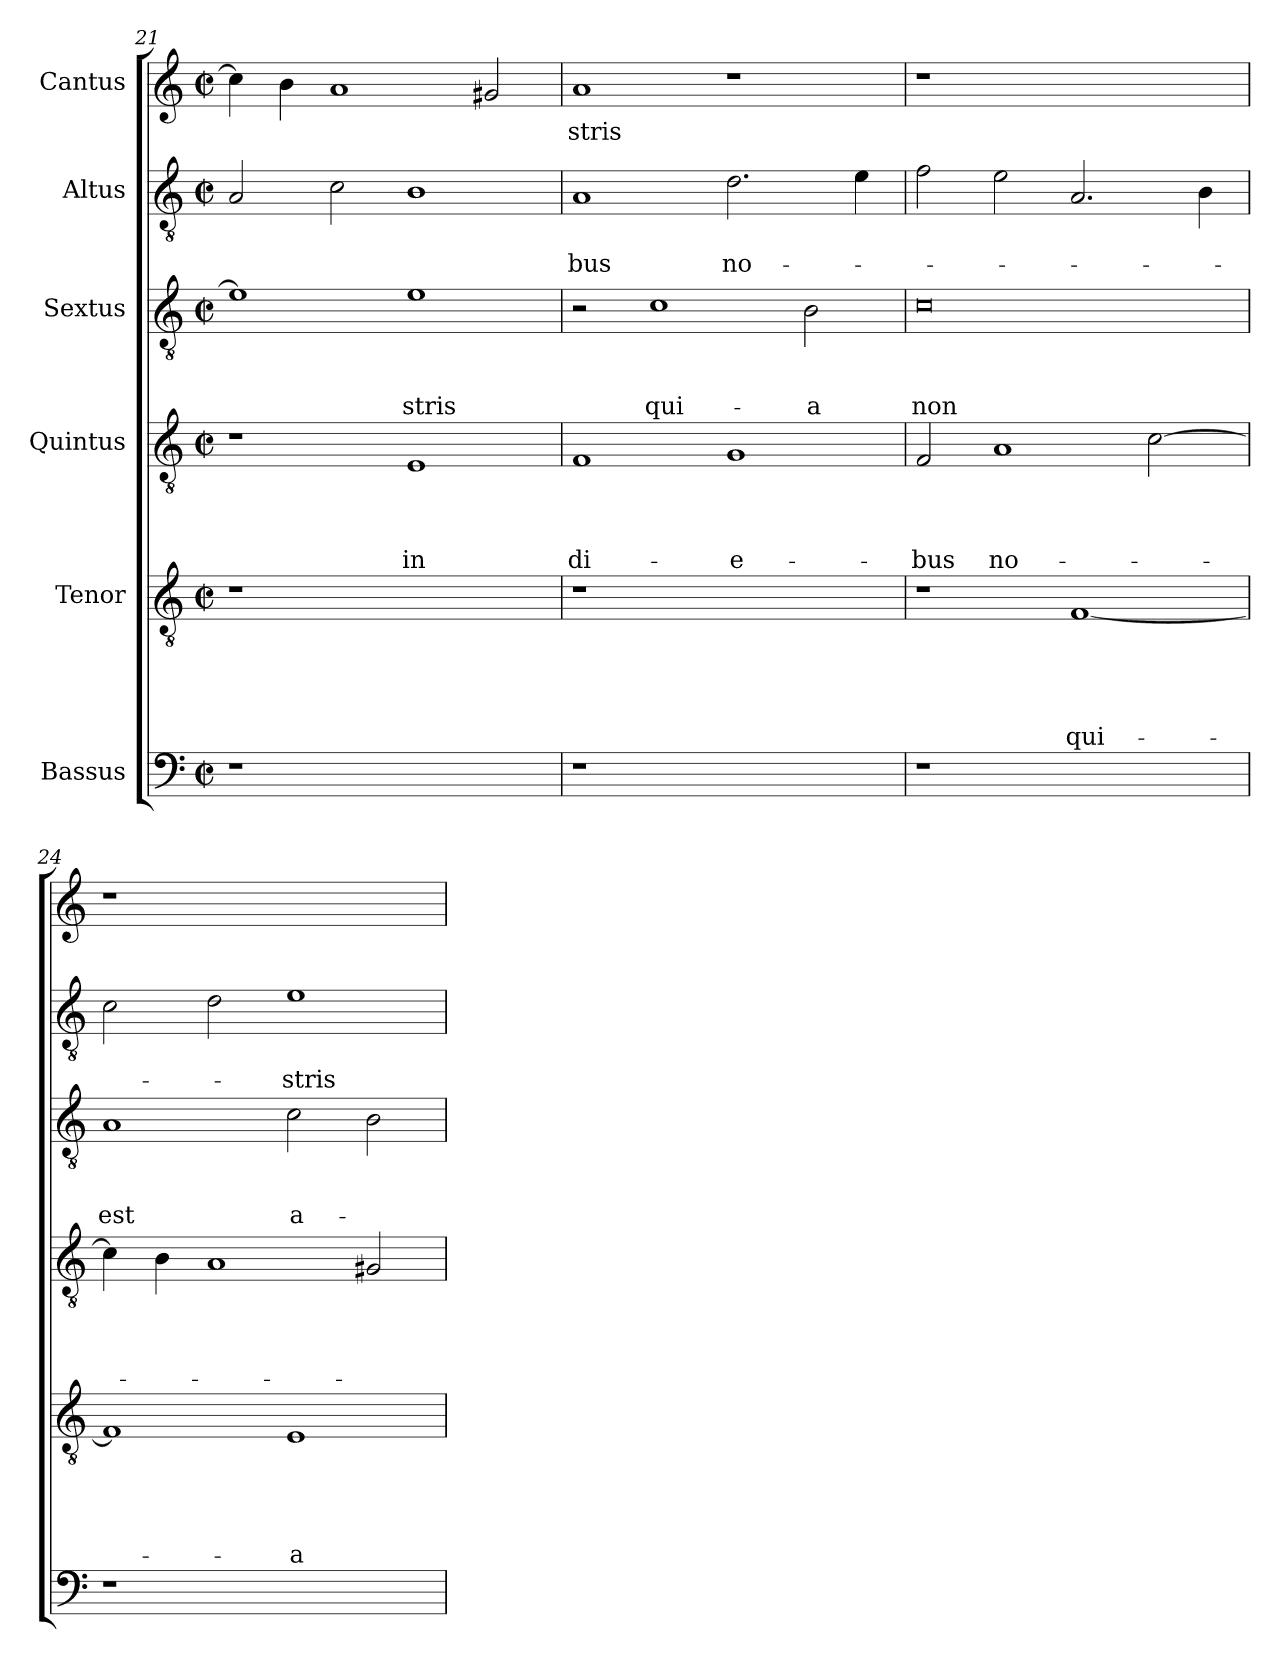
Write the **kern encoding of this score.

**kern	**kern	**text	**text	**text	**text	**text	**kern	**text	**text	**text	**text	**kern	**text	**text	**text	**kern	**text	**text	**kern	**text
*part6	*part5	*part5	*part5	*part5	*part5	*part5	*part4	*part4	*part4	*part4	*part4	*part3	*part3	*part3	*part3	*part2	*part2	*part2	*part1	*part1
*staff6	*staff5	*staff5	*staff5	*staff5	*staff5	*staff5	*staff4	*staff4	*staff4	*staff4	*staff4	*staff3	*staff3	*staff3	*staff3	*staff2	*staff2	*staff2	*staff1	*staff1
*I"Bassus	*I"Tenor	*	*	*	*	*	*I"Quintus	*	*	*	*	*I"Sextus	*	*	*	*I"Altus	*	*	*I"Cantus	*
!!LO:PB:g=z
*clefF4	*clefGv2	*	*	*	*	*	*clefGv2	*	*	*	*	*clefGv2	*	*	*	*clefGv2	*	*	*clefG2	*
*k[]	*k[]	*	*	*	*	*	*k[]	*	*	*	*	*k[]	*	*	*	*k[]	*	*	*k[]	*
*C:	*C:	*	*	*	*	*	*C:	*	*	*	*	*C:	*	*	*	*C:	*	*	*C:	*
*M2/2	*M2/2	*	*	*	*	*	*M2/2	*	*	*	*	*M2/2	*	*	*	*M2/2	*	*	*M2/2	*
*met(c|)	*met(c|)	*	*	*	*	*	*met(c|)	*	*	*	*	*met(c|)	*	*	*	*met(c|)	*	*	*met(c|)	*
=21	=21	=21	=21	=21	=21	=21	=21	=21	=21	=21	=21	=21	=21	=21	=21	=21	=21	=21	=21	=21
1r	1r	.	.	.	.	.	1r	.	.	.	.	1e]	.	.	.	2A/	.	.	4cc\]	.
.	.	.	.	.	.	.	.	.	.	.	.	.	.	.	.	.	.	.	4b\	.
.	.	.	.	.	.	.	.	.	.	.	.	.	.	.	.	2c\	.	.	1a	.
!	!	!	!	!	!	!	!	!	!	!	!LO:LY:b	!	!	!	!LO:LY:b	!	!	!	!	!
1ryy	1ryy	.	.	.	.	.	1E	.	.	.	in	1e	.	.	-stris	1B	.	.	.	.
.	.	.	.	.	.	.	.	.	.	.	.	.	.	.	.	.	.	.	2g#X/	.
=22	=22	=22	=22	=22	=22	=22	=22	=22	=22	=22	=22	=22	=22	=22	=22	=22	=22	=22	=22	=22
!	!	!	!	!	!	!	!	!	!	!	!LO:LY:b	!	!	!	!	!	!	!LO:LY:b	!	!LO:LY:b
1r	1r	.	.	.	.	.	1F	.	.	.	di-	2r	.	.	.	1A	.	-bus	1a	-stris
!	!	!	!	!	!	!	!	!	!	!	!	!	!	!	!LO:LY:b	!	!	!	!	!
.	.	.	.	.	.	.	.	.	.	.	.	1c	.	.	qui-	.	.	.	.	.
!	!	!	!	!	!	!	!	!	!	!	!LO:LY:b	!	!	!	!	!	!	!LO:LY:b	!	!
1ryy	1ryy	.	.	.	.	.	1G	.	.	.	-e-	.	.	.	.	2.d\	.	no-	1r	.
!	!	!	!	!	!	!	!	!	!	!	!	!	!	!	!LO:LY:b	!	!	!	!	!
.	.	.	.	.	.	.	.	.	.	.	.	2B\	.	.	-a	.	.	.	.	.
.	.	.	.	.	.	.	.	.	.	.	.	.	.	.	.	4e\	.	.	.	.
=23	=23	=23	=23	=23	=23	=23	=23	=23	=23	=23	=23	=23	=23	=23	=23	=23	=23	=23	=23	=23
!	!	!	!	!	!	!	!	!	!	!	!LO:LY:b	!	!	!	!LO:LY:b	!	!	!	!	!
1r	1r	.	.	.	.	.	2F/	.	.	.	-bus	0c	.	.	non	2f\	.	.	1r	.
!	!	!	!	!	!	!	!	!	!	!	!LO:LY:b	!	!	!	!	!	!	!	!	!
.	.	.	.	.	.	.	1A	.	.	.	no-	.	.	.	.	2e\	.	.	.	.
!	!	!	!	!	!	!LO:LY:b	!	!	!	!	!	!	!	!	!	!	!	!	!	!
1ryy	[1F	.	.	.	.	qui-	.	.	.	.	.	.	.	.	.	2.A/	.	.	1ryy	.
.	.	.	.	.	.	.	[2c\	.	.	.	.	.	.	.	.	.	.	.	.	.
.	.	.	.	.	.	.	.	.	.	.	.	.	.	.	.	4B\	.	.	.	.
=24	=24	=24	=24	=24	=24	=24	=24	=24	=24	=24	=24	=24	=24	=24	=24	=24	=24	=24	=24	=24
!	!	!	!	!	!	!	!	!	!	!	!	!	!	!	!LO:LY:b	!	!	!	!	!
1r	1F]	.	.	.	.	.	4c\]	.	.	.	.	1A	.	.	est	2c\	.	.	1r	.
.	.	.	.	.	.	.	4B\	.	.	.	.	.	.	.	.	.	.	.	.	.
.	.	.	.	.	.	.	1A	.	.	.	.	.	.	.	.	2d\	.	.	.	.
!	!	!	!	!	!	!LO:LY:b	!	!	!	!	!	!	!	!	!LO:LY:b	!	!	!LO:LY:b	!	!
1ryy	1E	.	.	.	.	-a	.	.	.	.	.	2c\	.	.	a-	1e	.	-stris	1ryy	.
.	.	.	.	.	.	.	2G#X/	.	.	.	.	2B\	.	.	.	.	.	.	.	.
=	=	=	=	=	=	=	=	=	=	=	=	=	=	=	=	=	=	=	=	=
*-	*-	*-	*-	*-	*-	*-	*-	*-	*-	*-	*-	*-	*-	*-	*-	*-	*-	*-	*-	*-
